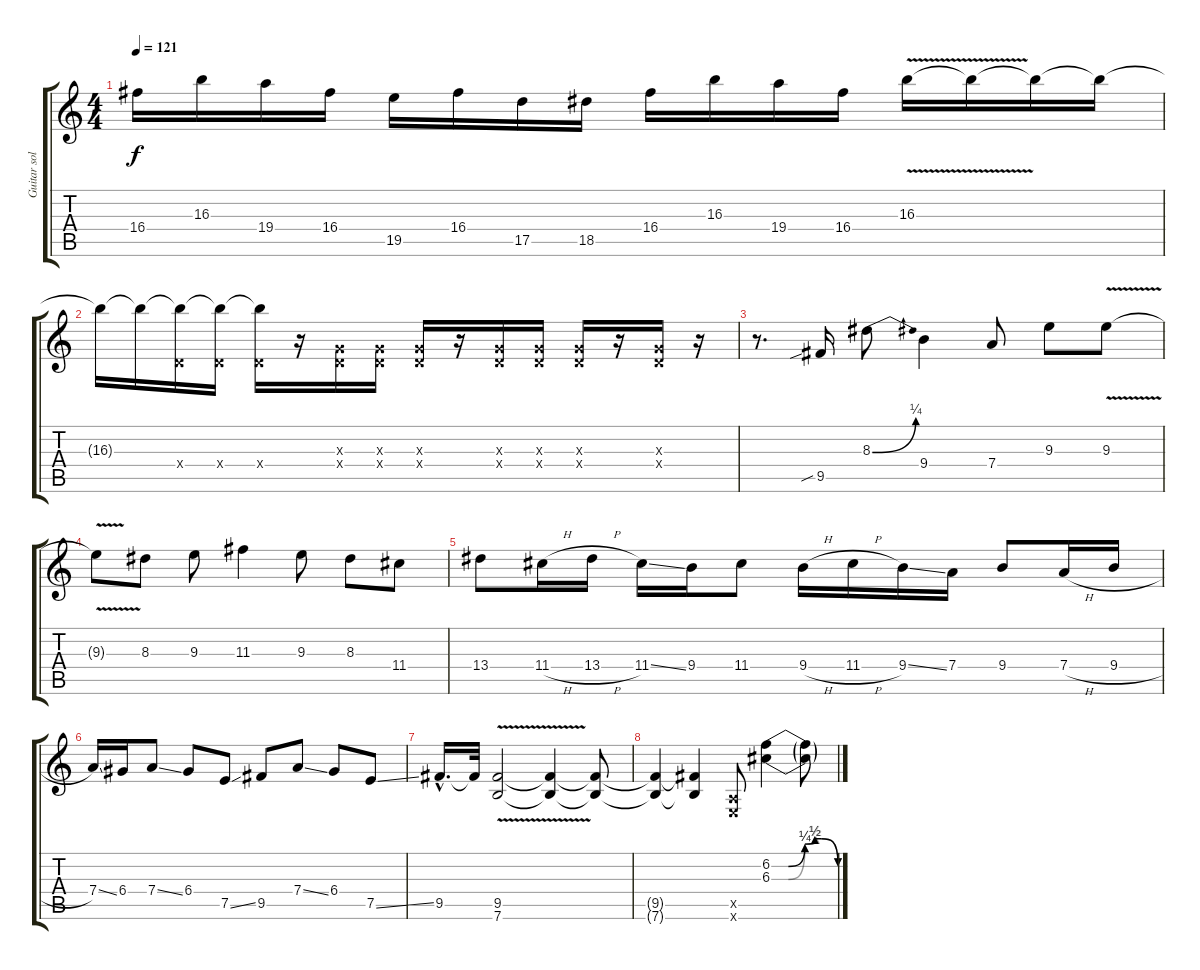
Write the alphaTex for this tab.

\track ("Guitar solo" "Guitar sol") {instrument overdrivenguitar}
\staff {score tabs}
\tuning (E4 B3 G3 D3 A2 E2) {hide}
\ts (4 4)
\tempo 121
\clef g2
\ks c
16.4.16{dy f} 16.3.16 19.4.16 16.4.16 19.5.16 16.4.16 17.5.16 18.5.16 16.4.16 16.3.16 19.4.16 16.4.16 16.3{v}.16 16.3{t}.16 16.3{t}.16 16.3{t}.16 |
16.3{t}.16 16.3{t}.16 (16.3{t} 0.4{x}).16 (16.3{t} 0.4{x}).16 (16.3{t} 0.4{x}).16 r.16 (0.3{x} 0.4{x}).16 (0.3{x} 0.4{x}).16 (0.3{x} 0.4{x}).16 r.16 (0.3{x} 0.4{x}).16 (0.3{x} 0.4{x}).16 (0.3{x} 0.4{x}).16 r.16 (0.3{x} 0.4{x}).16 r.16 |
r.8{d} 9.5{sib}.16 8.3{be (bend 0 0 60 1)}.8 9.4.4 7.4.8 9.3.8 9.3{v}.8 |
9.3{t}.8 8.3.8 9.3.8 11.3.4 9.3.8 8.3.8 11.4.8 |
13.4.8 11.4{h}.16 13.4{h}.16 11.4{ss}.16 9.4.16 11.4.8 9.4{h}.16 11.4{h}.16 9.4{ss}.16 7.4.16 9.4.8 7.4{h}.16 9.4{h}.16 |
7.4{ss}.16 6.4.16 7.4{ss}.8 6.4.8 7.5{ss}.8 9.5.8 7.4{ss}.8 6.4.8 7.5{ss}.8 |
9.5{hac}.16{d} 9.5{t}.32 (9.5{v} 7.6{v}).2 (9.5{t} 7.6{t}).4 (9.5{t} 7.6{t}).8 |
(9.5{t} 7.6{t}).4 (9.5{t} 7.6{t}).4 (0.5{x} 0.6{x}).8 (6.2{be (custom 0 0 15 0 30 1 39 2 45 2 60 0)} 6.3{be (custom 0 0 15 0 30 1 40 2 45 2 60 0)}).4 (6.2{t} 6.3{t}).8
